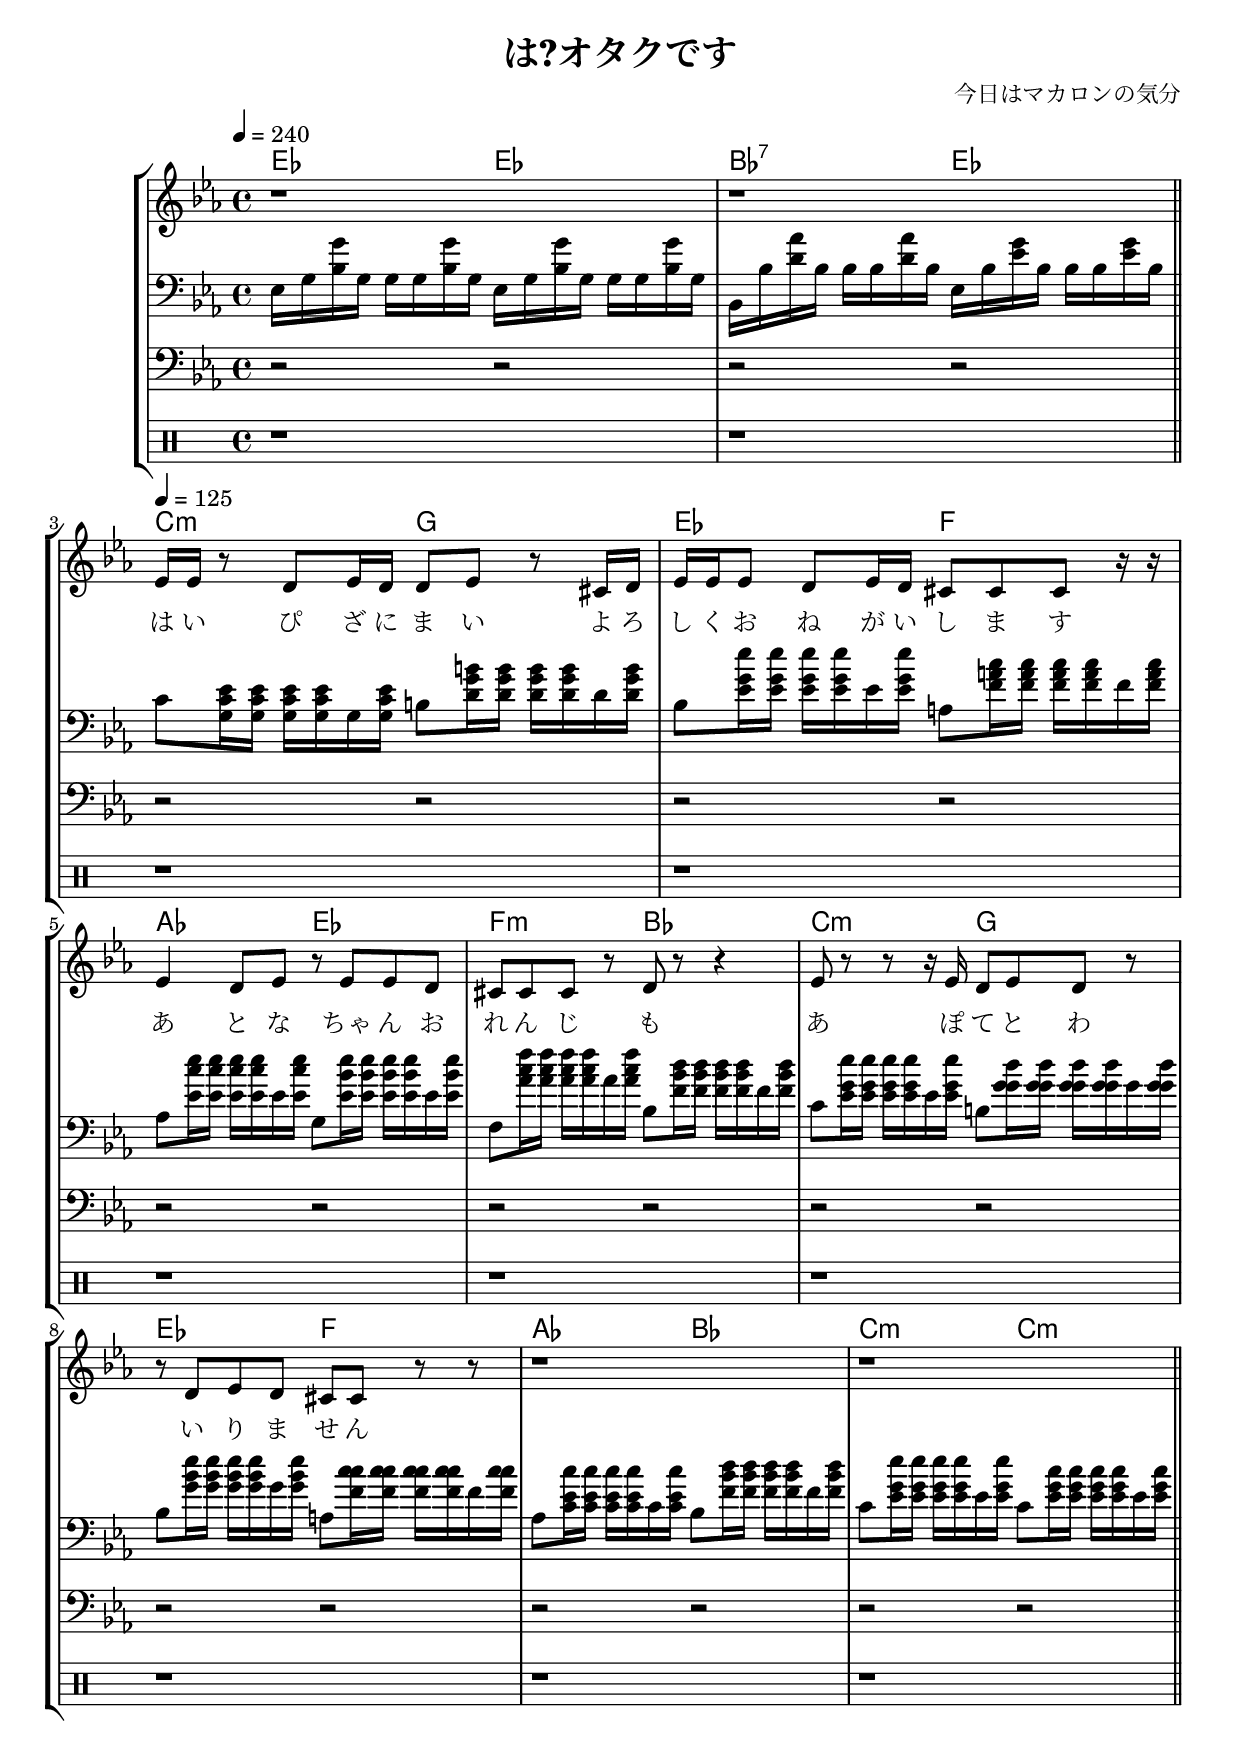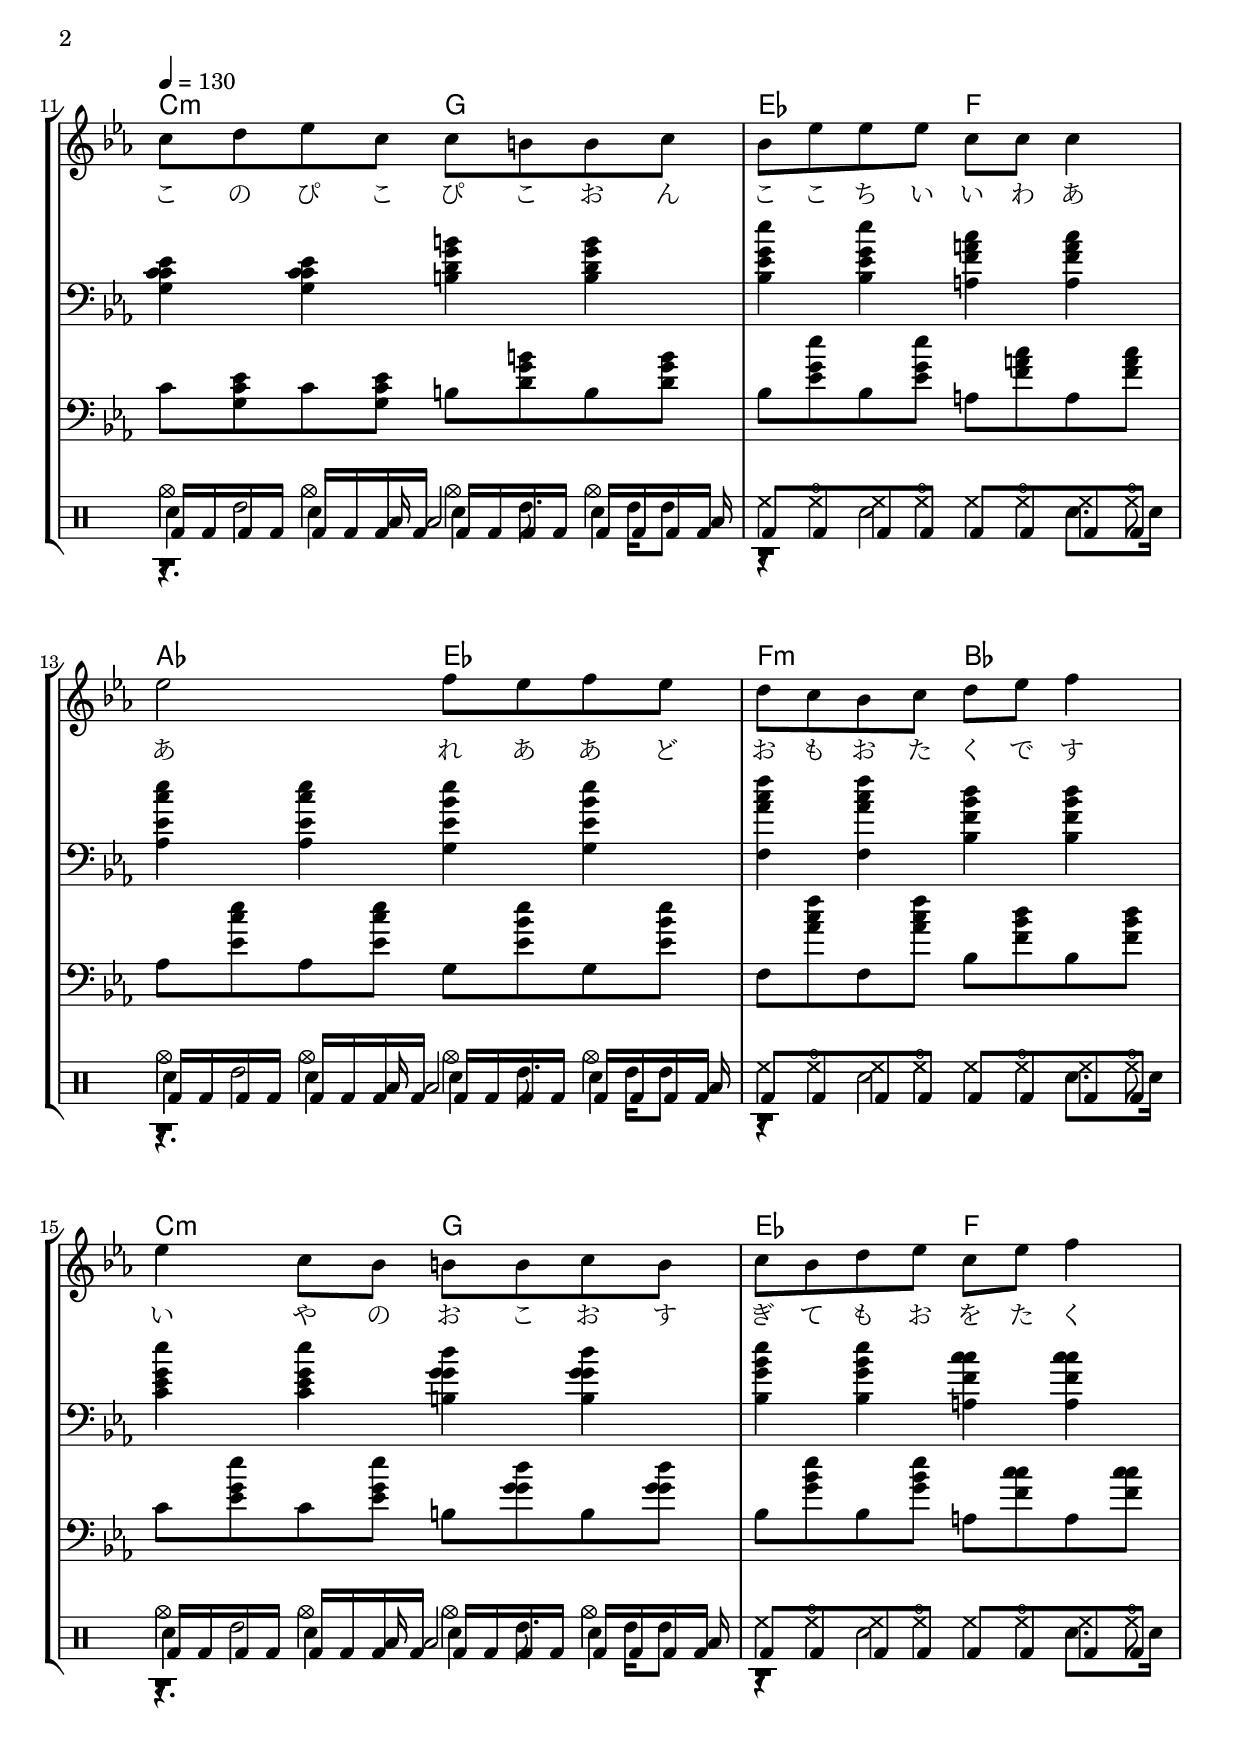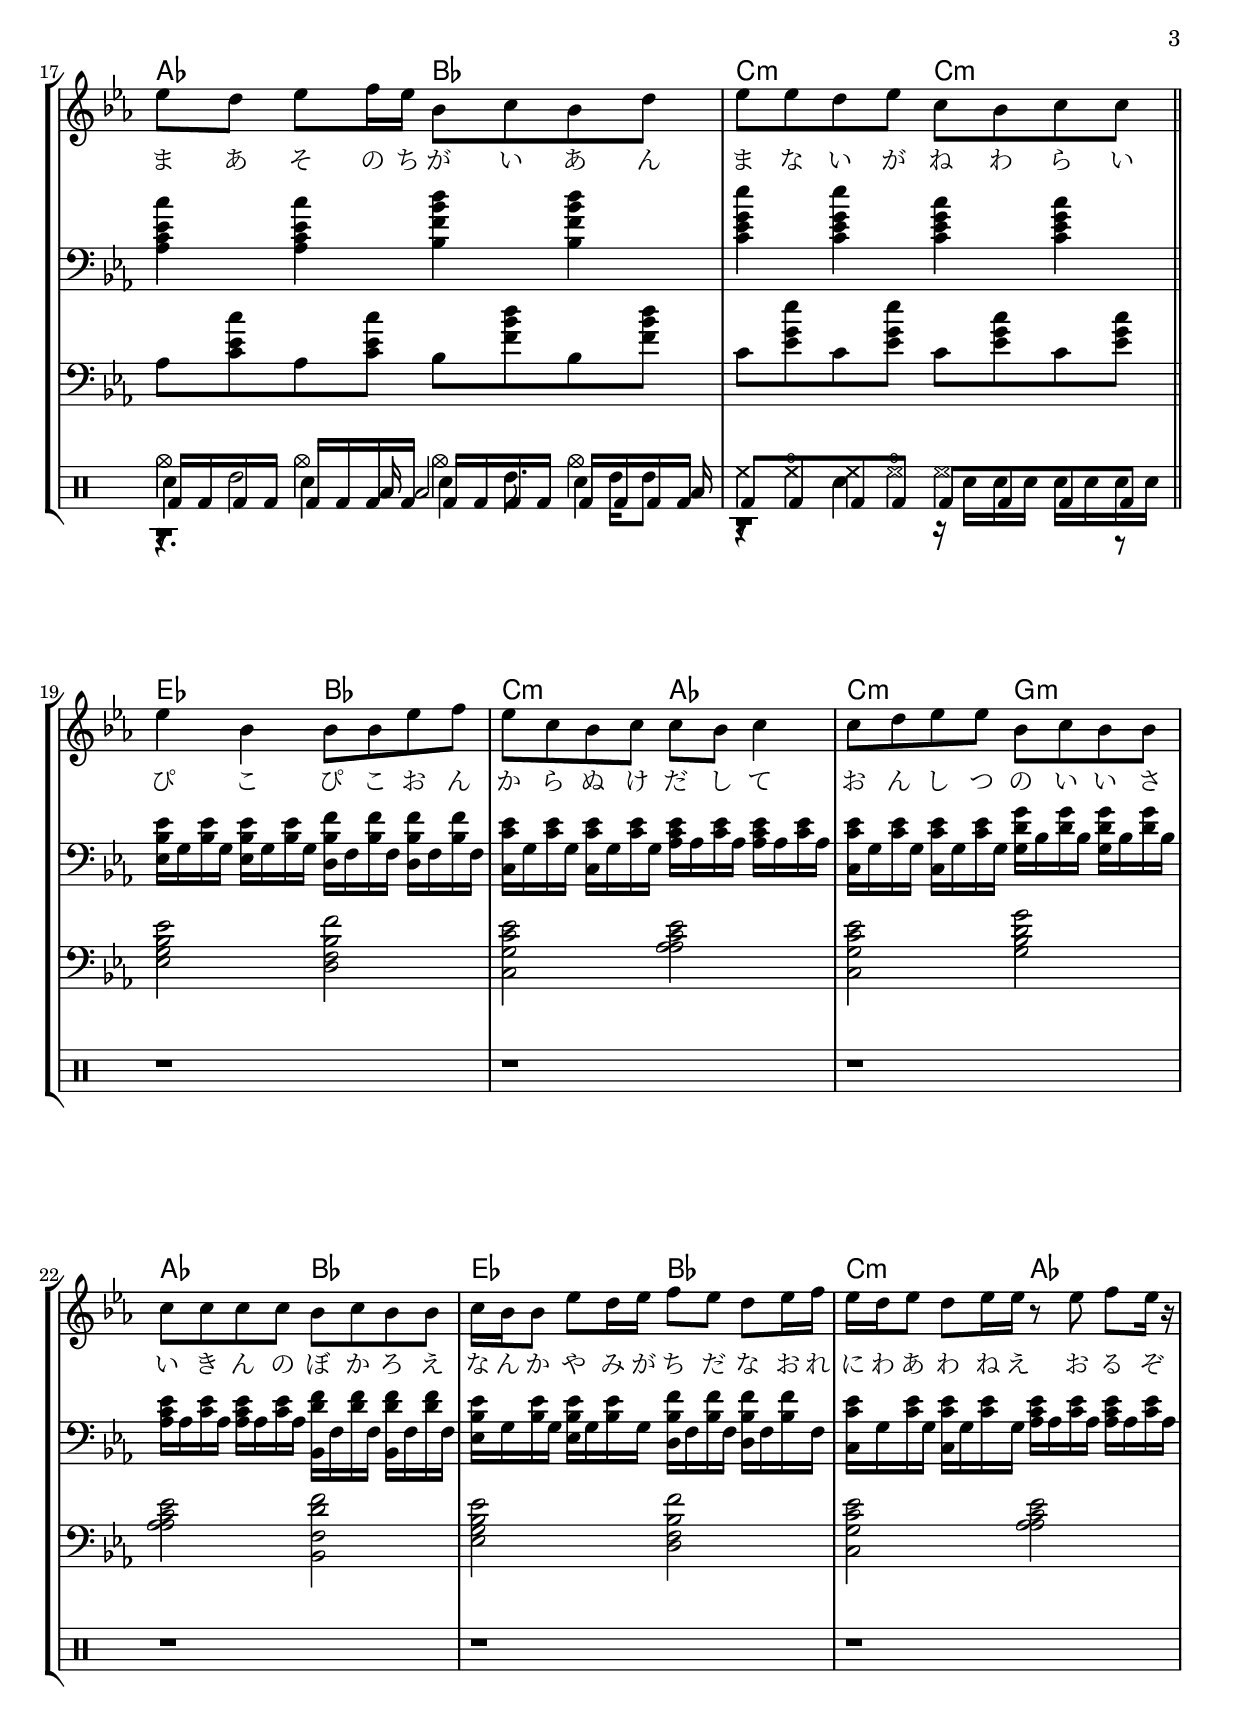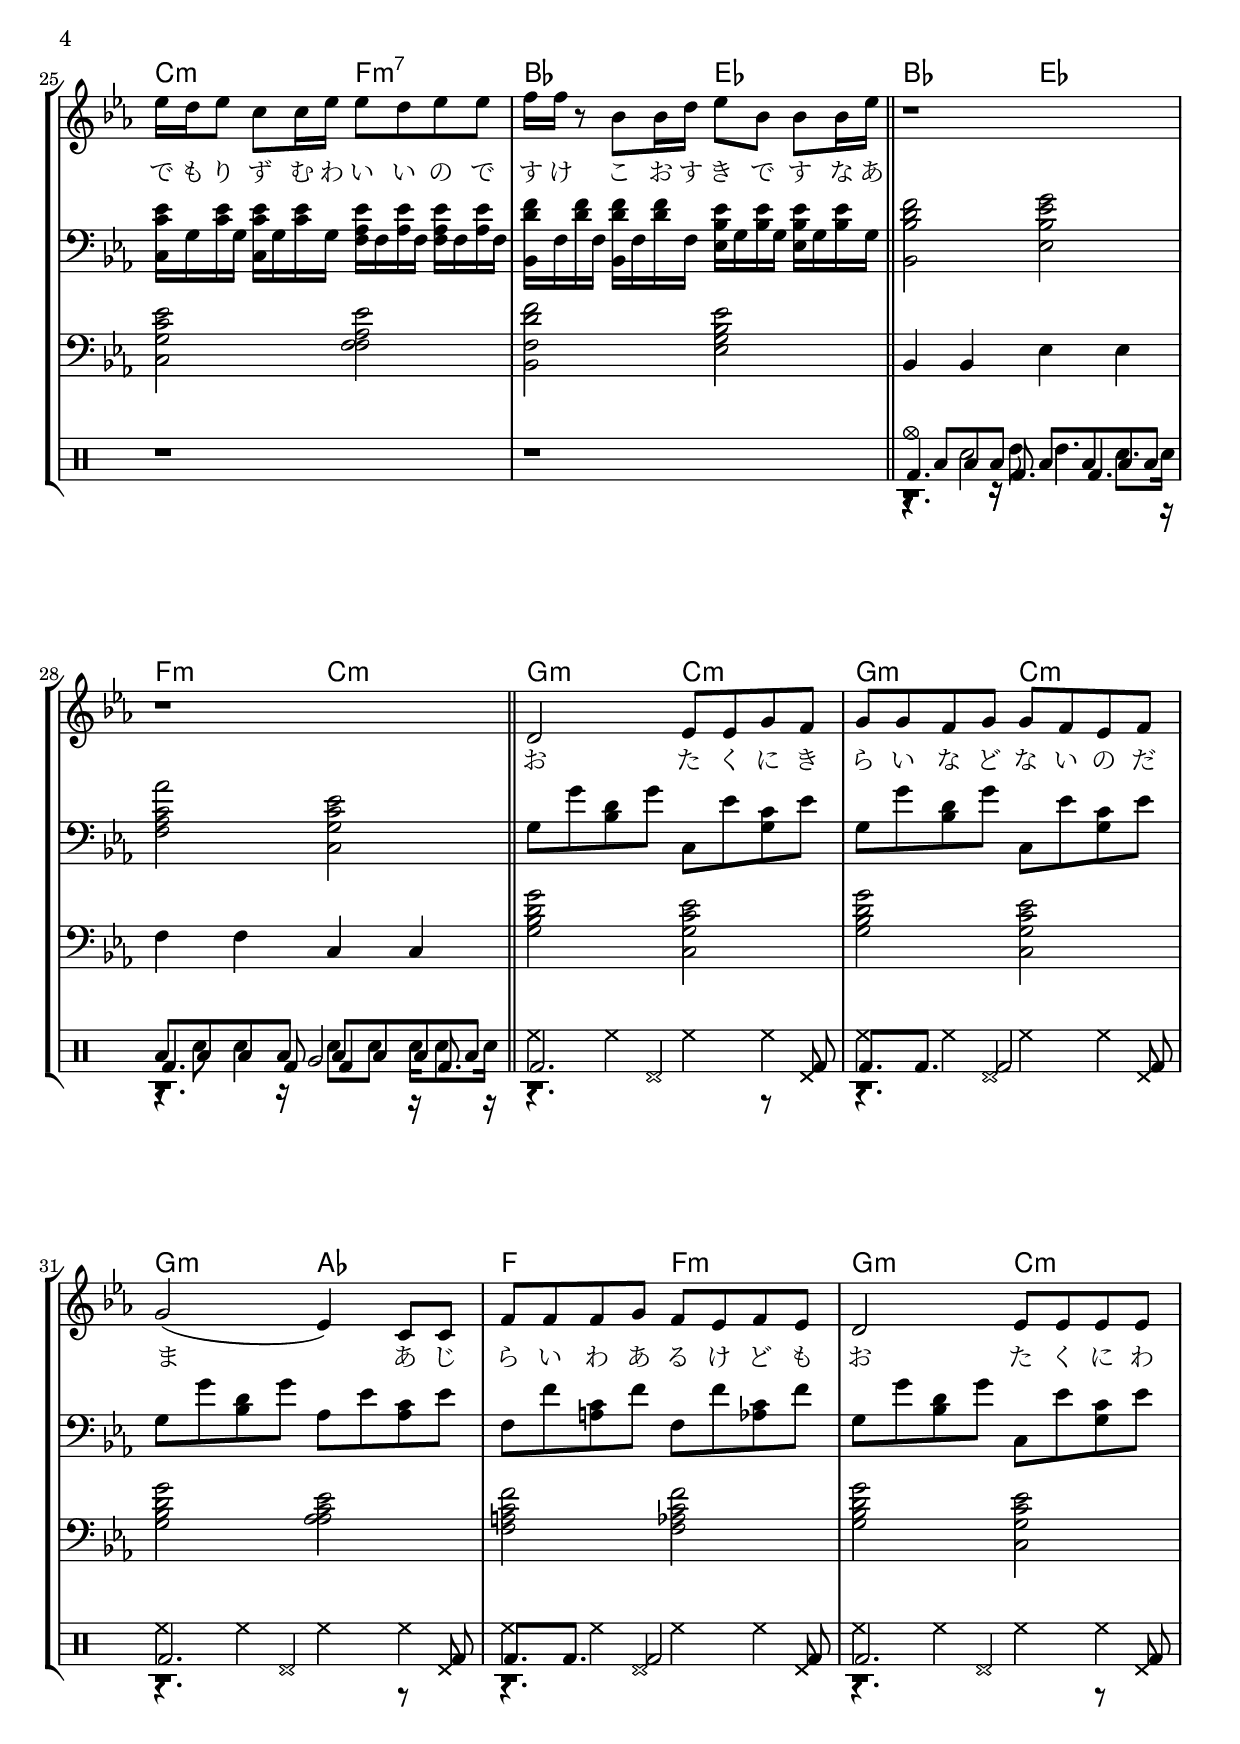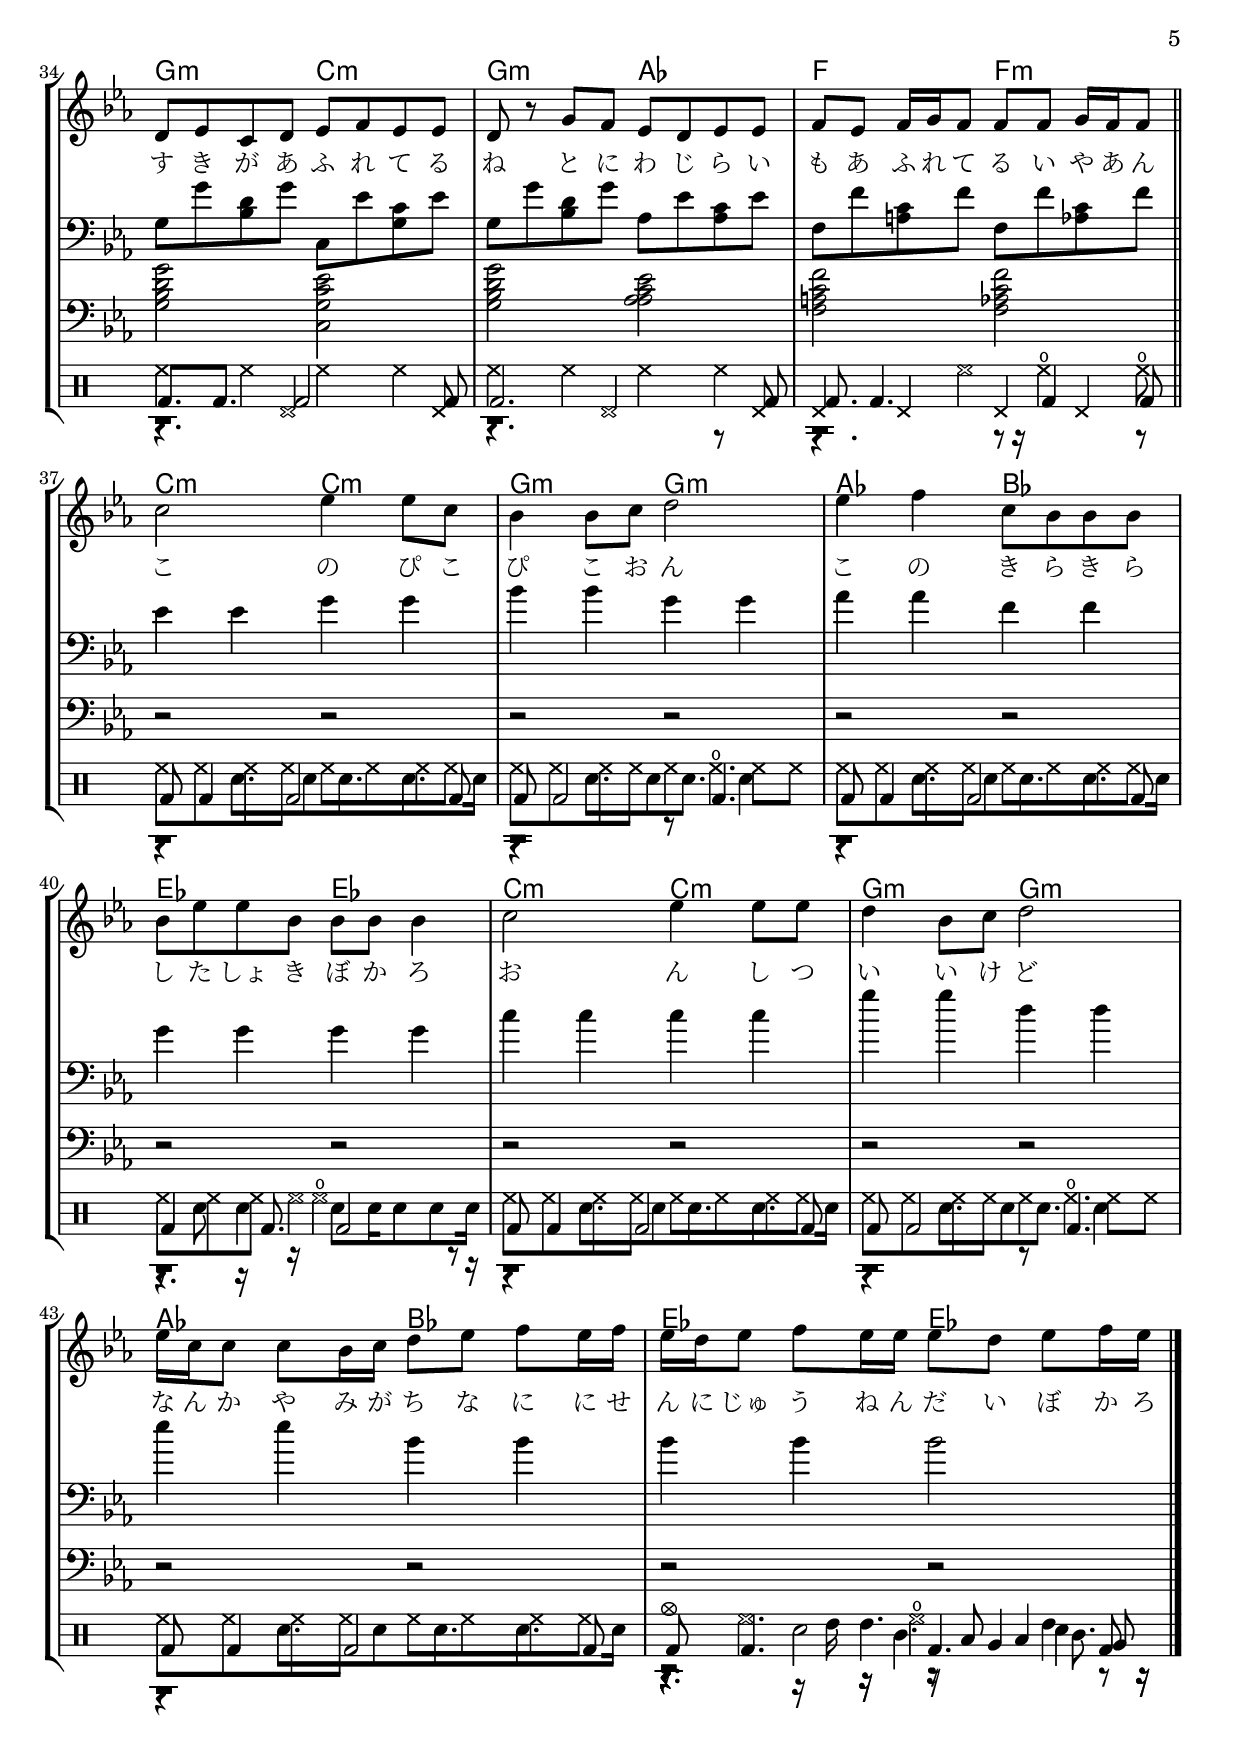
\version "2.12.1"

\header {
	title = \markup {は?オタクです}
	composer = \markup \center-column {今日はマカロンの気分}
}

harmony = \chordmode {
	es2 es bes:7 es 

	c:m g es f as es f:m bes c:m g es f as bes c:m c:m 

	c:m g es f as es f:m bes c:m g es f as bes c:m c:m 

	es bes c:m as c:m g:m as bes es bes c:m as c:m f:min7 bes es 

	bes es f:m c:m 

	g:m c:m g:m c:m g:m as f f:m g:m c:m g:m c:m g:m as f f:m 

	c:m c:m g:m g:m as bes es es c:m c:m g:m g:m as bes es es 
}

melody = {
	\key es \major
	\tempo 4 = 240
	r1 | r1   
	\set Staff.midiInstrument = #"mmi0.34"
		\tempo 4 = 125
es'16  es'16  r8  d'8  es'16  d'16  d'8  es'8  r8  cis'16  d'16 
	es'16  es'16  es'8  d'8  es'16  d'16  cis'8  cis'8  cis'8  r16  r16 
	es'4  d'8  es'8  r8  es'8  es'8  d'8 
	cis'8  cis'8  cis'8  r8  d'8  r8  r4 
	es'8  r8  r8  r16  es'16  d'8  es'8  d'8  r8 
	r8  d'8  es'8  d'8  cis'8  cis'8  r8  r8
	r1 r1 	\set Staff.midiInstrument = #"mmi0.34"
		\tempo 4 = 130
c''8  d''8  es''8  c''8  c''8  b'8  b'8  c''8 
	bes'8  es''8  es''8  es''8  c''8  c''8  c''4 
	es''2  f''8  es''8  f''8  es''8 
	d''8  c''8  bes'8  c''8  d''8  es''8  f''4 
	es''4  c''8  bes'8  b'8  b'8  c''8  b'8 
	c''8  bes'8  d''8  es''8  c''8  es''8  f''4 
	es''8  d''8  es''8  f''16  es''16  bes'8  c''8  bes'8  d''8 
	es''8  es''8  d''8  es''8  c''8  bes'8  c''8  c''8
	\set Staff.midiInstrument = #"mmi0.34"
	es''4  bes'4  bes'8  bes'8  es''8  f''8 
	es''8  c''8  bes'8  c''8  c''8  bes'8  c''4 
	c''8  d''8  es''8  es''8  bes'8  c''8  bes'8  bes'8 
	c''8  c''8  c''8  c''8  bes'8  c''8  bes'8  bes'8 
	c''16  bes'16  bes'8  es''8  d''16  es''16  f''8  es''8  d''8  es''16  f''16 
	es''16  d''16  es''8  d''8  es''16  es''16  r8  es''8  f''8  es''16  r16 
	es''16  d''16  es''8  c''8  c''16  es''16  es''8  d''8  es''8  es''8 
	f''16  f''16  r8  bes'8  bes'16  d''16  es''8  bes'8  bes'8  bes'16  es''16
	r1 | r1   
	\set Staff.midiInstrument = #"mmi0.34"
	d'2  es'8  es'8  g'8  f'8 
	g'8  g'8  f'8  g'8  g'8  f'8  es'8  f'8 
	g'2  (es'4)  c'8  c'8 
	f'8  f'8  f'8  g'8  f'8  es'8  f'8  es'8 
	d'2  es'8  es'8  es'8  es'8 
	d'8  es'8  c'8  d'8  es'8  f'8  es'8  es'8 
	d'8  r8  g'8  f'8  es'8  d'8  es'8  es'8 
	f'8  es'8  f'16  g'16  f'8  f'8  f'8  g'16  f'16  f'8
	\set Staff.midiInstrument = #"mmi0.34"
	c''2  es''4  es''8  c''8 
	bes'4  bes'8  c''8  d''2 
	es''4  f''4  c''8  bes'8  bes'8  bes'8 
	bes'8  es''8  es''8  bes'8  bes'8  bes'8  bes'4 
	c''2  es''4  es''8  es''8 
	d''4  bes'8  c''8  d''2 
	es''16  c''16  c''8  c''8  bes'16  c''16  d''8  es''8  f''8  es''16  f''16 
	es''16  d''16  es''8  f''8  es''16  es''16  es''8  d''8  es''8  f''16  es''16
	\bar "|."
}

words = \lyricmode {
	
	は  い  ぴ  ざ  に  ま  い  よ  ろ  し  く  お  ね  が  い  し  ま  す  あ  と  な  ちゃ  ん  お  れ  ん  じ  も  あ  ぽ  て  と  わ  い  り  ま  せ  ん  
	こ  の  ぴ  こ  ぴ  こ  お  ん  こ  こ  ち  い  い  わ  あ  あ  れ  あ  あ  ど  お  も  お  た  く  で  す  い  や  の  お  こ  お  す  ぎ  て  も  お  を  た  く  ま  あ  そ  の  ち  が  い  あ  ん  ま  な  い  が  ね  わ  ら  い  
	ぴ  こ  ぴ  こ  お  ん  か  ら  ぬ  け  だ  し  て  お  ん  し  つ  の  い  い  さ  い  き  ん  の  ぼ  か  ろ  え  な  ん  か  や  み  が  ち  だ  な  お  れ  に  わ  あ  わ  ね  え  お  る  ぞ  で  も  り  ず  む  わ  い  い  の  で  す  け  こ  お  す  き  で  す  な  あ  
	
	お  た  く  に  き  ら  い  な  ど  な  い  の  だ  ま  あ  じ  ら  い  わ  あ  る  け  ど  も  お  た  く  に  わ  す  き  が  あ  ふ  れ  て  る  ね  と  に  わ  じ  ら  い  も  あ  ふ  れ  て  る  い  や  あ  ん  
	こ  の  ぴ  こ  ぴ  こ  お  ん  こ  の  き  ら  き  ら  し  た  しょ  き  ぼ  か  ろ  お  ん  し  つ  い  い  け  ど  な  ん  か  や  み  が  ち  な  に  に  せ  ん  に  じゅ  う  ね  ん  だ  い  ぼ  か  ろ  
}

tempochange = {
	\tempo 4 = 240
	r1 | r1 \bar "||"
	\tempo 4 = 125
	r1 | r1 | r1 | r1 | r1 | r1 | r1 | r1 \bar "||"
	\tempo 4 = 130
	r1 | r1 | r1 | r1 | r1 | r1 | r1 | r1 \bar "||"
	\tempo 4 = 130
	r1 | r1 | r1 | r1 | r1 | r1 | r1 | r1 \bar "||"
	\tempo 4 = 130
	r1 | r1 \bar "||"
	\tempo 4 = 130
	r1 | r1 | r1 | r1 | r1 | r1 | r1 | r1 \bar "||"
	\tempo 4 = 130
	r1 | r1 | r1 | r1 | r1 | r1 | r1 | r1 \bar "|."
}

mainacc = {
	\clef bass
	\set Staff.midiInstrument = #"Telephone Ring"
	\key es \major
	\tempo 4 = 240
	es16 g <bes g'> g g g <bes g'> g
	es16 g <bes g'> g g g <bes g'> g
	bes,16 bes <d' as'> bes bes bes <d' as'> bes
	es16 bes <es' g'> bes bes bes <es' g'> bes
	\bar "||"

	\set Staff.midiInstrument = #"Bird Tweet"
	\tempo 4 = 125
	c'8 <g c' es'>16 <g c' es'>16   <g c' es'>16 <g c' es'>16   g16 <g c' es'>16
	b8 <d' g' b'>16 <d' g' b'>16   <d' g' b'>16 <d' g' b'>16   d'16 <d' g' b'>16
	bes8 <es' g' es''>16 <es' g' es''>16   <es' g' es''>16 <es' g' es''>16   es'16 <es' g' es''>16
	a8 <f' a' c''>16 <f' a' c''>16   <f' a' c''>16 <f' a' c''>16   f'16 <f' a' c''>16
	as8 <es' c'' es''>16 <es' c'' es''>16   <es' c'' es''>16 <es' c'' es''>16   es'16 <es' c'' es''>16
	g8 <es' bes' es''>16 <es' bes' es''>16   <es' bes' es''>16 <es' bes' es''>16   es'16 <es' bes' es''>16
	f8 <as' c'' f''>16 <as' c'' f''>16   <as' c'' f''>16 <as' c'' f''>16   as'16 <as' c'' f''>16
	bes8 <f' bes' d''>16 <f' bes' d''>16   <f' bes' d''>16 <f' bes' d''>16   f'16 <f' bes' d''>16
	c'8 <es' g' es''>16 <es' g' es''>16   <es' g' es''>16 <es' g' es''>16   es'16 <es' g' es''>16
	b8 <g' g' d''>16 <g' g' d''>16   <g' g' d''>16 <g' g' d''>16   g'16 <g' g' d''>16
	bes8 <g' bes' es''>16 <g' bes' es''>16   <g' bes' es''>16 <g' bes' es''>16   g'16 <g' bes' es''>16
	a8 <f' c'' c''>16 <f' c'' c''>16   <f' c'' c''>16 <f' c'' c''>16   f'16 <f' c'' c''>16
	as8 <c' es' c''>16 <c' es' c''>16   <c' es' c''>16 <c' es' c''>16   c'16 <c' es' c''>16
	bes8 <f' bes' d''>16 <f' bes' d''>16   <f' bes' d''>16 <f' bes' d''>16   f'16 <f' bes' d''>16
	c'8 <es' g' es''>16 <es' g' es''>16   <es' g' es''>16 <es' g' es''>16   es'16 <es' g' es''>16
	c'8 <es' g' c''>16 <es' g' c''>16   <es' g' c''>16 <es' g' c''>16   es'16 <es' g' c''>16
	\bar "||"

	\set Staff.midiInstrument = #"Lead 8 (bass+lead)"
	\tempo 4 = 130
	<c' g c' es'>4 <c' g c' es'>4
	<b d' g' b'>4 <b d' g' b'>4
	<bes es' g' es''>4 <bes es' g' es''>4
	<a f' a' c''>4 <a f' a' c''>4
	<as es' c'' es''>4 <as es' c'' es''>4
	<g es' bes' es''>4 <g es' bes' es''>4
	<f as' c'' f''>4 <f as' c'' f''>4
	<bes f' bes' d''>4 <bes f' bes' d''>4
	<c' es' g' es''>4 <c' es' g' es''>4
	<b g' g' d''>4 <b g' g' d''>4
	<bes g' bes' es''>4 <bes g' bes' es''>4
	<a f' c'' c''>4 <a f' c'' c''>4
	<as c' es' c''>4 <as c' es' c''>4
	<bes f' bes' d''>4 <bes f' bes' d''>4
	<c' es' g' es''>4 <c' es' g' es''>4
	<c' es' g' c''>4 <c' es' g' c''>4
	\bar "||"

	\set Staff.midiInstrument = #"Violin"
	<es bes es'>16 g16 <bes es'>16 g16   <es bes es'>16 g16 <bes es'>16 g16
	<d bes f'>16 f16 <bes f'>16 f16   <d bes f'>16 f16 <bes f'>16 f16
	<c c' es'>16 g16 <c' es'>16 g16   <c c' es'>16 g16 <c' es'>16 g16
	<as c' es'>16 as16 <c' es'>16 as16   <as c' es'>16 as16 <c' es'>16 as16
	<c c' es'>16 g16 <c' es'>16 g16   <c c' es'>16 g16 <c' es'>16 g16
	<g d' g'>16 bes16 <d' g'>16 bes16   <g d' g'>16 bes16 <d' g'>16 bes16
	<as c' es'>16 as16 <c' es'>16 as16   <as c' es'>16 as16 <c' es'>16 as16
	<bes, d' f'>16 f16 <d' f'>16 f16   <bes, d' f'>16 f16 <d' f'>16 f16
	<es bes es'>16 g16 <bes es'>16 g16   <es bes es'>16 g16 <bes es'>16 g16
	<d bes f'>16 f16 <bes f'>16 f16   <d bes f'>16 f16 <bes f'>16 f16
	<c c' es'>16 g16 <c' es'>16 g16   <c c' es'>16 g16 <c' es'>16 g16
	<as c' es'>16 as16 <c' es'>16 as16   <as c' es'>16 as16 <c' es'>16 as16
	<c c' es'>16 g16 <c' es'>16 g16   <c c' es'>16 g16 <c' es'>16 g16
	<f as es'>16 f16 <as es'>16 f16   <f as es'>16 f16 <as es'>16 f16
	<bes, d' f'>16 f16 <d' f'>16 f16   <bes, d' f'>16 f16 <d' f'>16 f16
	<es bes es'>16 g16 <bes es'>16 g16   <es bes es'>16 g16 <bes es'>16 g16
	\bar "||"

	\set Staff.midiInstrument = #"Pad 6 (metallic)"
	<bes, bes d' f'>2
	<es bes es' g'>2
	<f as c' as'>2
	<c g c' es'>2
	\bar "||"

	\set Staff.midiInstrument = #"Overdriven Guitar"
	g8 g' <bes d'> g'
	c8 es' <g c'> es'
	g8 g' <bes d'> g'
	c8 es' <g c'> es'
	g8 g' <bes d'> g'
	as8 es' <as c'> es'
	f8 f' <a c'> f'
	f8 f' <as c'> f'
	g8 g' <bes d'> g'
	c8 es' <g c'> es'
	g8 g' <bes d'> g'
	c8 es' <g c'> es'
	g8 g' <bes d'> g'
	as8 es' <as c'> es'
	f8 f' <a c'> f'
	f8 f' <as c'> f'
	\bar "||"

	\set Staff.midiInstrument = #"Pad 1 (new age)"
	es'4 es'4
	g'4 g'4
	bes'4 bes'4
	g'4 g'4
	as'4 as'4
	f'4 f'4
	g'4 g'4
	g'4 g'4
	c''4 c''4
	c''4 c''4
	g''4 g''4
	d''4 d''4
	es''4 es''4
	bes'4 bes'4
	bes'4 bes'4
	bes'2
	\bar "|."
}

subacc = {
	\clef bass
	\set Staff.midiInstrument = #"Bird Tweet"
	\key es \major
	\tempo 4 = 240
	r2
	r2
	r2
	r2
	\bar "||"

	\set Staff.midiInstrument = #"Acoustic grand"
	\tempo 4 = 125
	r2
	r2
	r2
	r2
	r2
	r2
	r2
	r2
	r2
	r2
	r2
	r2
	r2
	r2
	r2
	r2
	\bar "||"

	\set Staff.midiInstrument = #"Taiko Drum"
	\tempo 4 = 130
	c'8 <g c' es'> c' <g c' es'>
	b8 <d' g' b'> b <d' g' b'>
	bes8 <es' g' es''> bes <es' g' es''>
	a8 <f' a' c''> a <f' a' c''>
	as8 <es' c'' es''> as <es' c'' es''>
	g8 <es' bes' es''> g <es' bes' es''>
	f8 <as' c'' f''> f <as' c'' f''>
	bes8 <f' bes' d''> bes <f' bes' d''>
	c'8 <es' g' es''> c' <es' g' es''>
	b8 <g' g' d''> b <g' g' d''>
	bes8 <g' bes' es''> bes <g' bes' es''>
	a8 <f' c'' c''> a <f' c'' c''>
	as8 <c' es' c''> as <c' es' c''>
	bes8 <f' bes' d''> bes <f' bes' d''>
	c'8 <es' g' es''> c' <es' g' es''>
	c'8 <es' g' c''> c' <es' g' c''>
	\bar "||"

	\set Staff.midiInstrument = #"Pad 8 (sweep)"
	<es g bes es'>2
	<d f bes f'>2
	<c g c' es'>2
	<as as c' es'>2
	<c g c' es'>2
	<g bes d' g'>2
	<as as c' es'>2
	<bes, f d' f'>2
	<es g bes es'>2
	<d f bes f'>2
	<c g c' es'>2
	<as as c' es'>2
	<c g c' es'>2
	<f f as es'>2
	<bes, f d' f'>2
	<es g bes es'>2
	\bar "||"

	\set Staff.midiInstrument = #"FX 3 (crystal)"
	bes,4 bes,4
	es4 es4
	f4 f4
	c4 c4
	\bar "||"

	\set Staff.midiInstrument = #"Synth Bass 1"
	<g bes d' g'>2
	<c g c' es'>2
	<g bes d' g'>2
	<c g c' es'>2
	<g bes d' g'>2
	<as as c' es'>2
	<f a c' f'>2
	<f as c' f'>2
	<g bes d' g'>2
	<c g c' es'>2
	<g bes d' g'>2
	<c g c' es'>2
	<g bes d' g'>2
	<as as c' es'>2
	<f a c' f'>2
	<f as c' f'>2
	\bar "||"

	\set Staff.midiInstrument = #"Acoustic grand"
	r2
	r2
	r2
	r2
	r2
	r2
	r2
	r2
	r2
	r2
	r2
	r2
	r2
	r2
	r2
	r2
	\bar "|."
}

percA = {
	\drummode {
	r1 |r1 \bar "||"
	r1 |r1 |r1 |r1 |r1 |r1 |r1 |r1 \bar "||"
	r1  |hh4 hh4 hh4 hh4  |r1  |hh4 hh4 hh4 hh4  |r1  |hh4 hh4 hh4 hh4  |r1  |hh4 hh4 hh2  \bar "||"
	r1 |r1 |r1 |r1 |r1 |r1 |r1 |r1 \bar "||"
	r4 sn2 sn8. sn16  |r8 sn8 sn4 sn8 sn8 sn16 sn8 sn16  \bar "||"
	r1  |r1  |r1  |r1  |r1  |r1  |r1  |r2 r8 hho4 hho8  \bar "||"
	hh8 hh8 hh8 hh8 hh8 hh8 hh8 hh8  |hh8 hh8 hh8 hh8 hh4 hh8 hh8  |hh8 hh8 hh8 hh8 hh8 hh8 hh8 hh8  |hh8 hh8 hh8 hh2 r8  |hh8 hh8 hh8 hh8 hh8 hh8 hh8 hh8  |hh8 hh8 hh8 hh8 hh4 hh8 hh8  |hh8 hh8 hh8 hh8 hh8 hh8 hh8 hh8  |r8 hh2. r8  \bar "|."
	}
}

percB = {
	\drummode {
	r1 |r1 \bar "||"
	r1 |r1 |r1 |r1 |r1 |r1 |r1 |r1 \bar "||"
	sn4 sn4 sn4 sn4  |r4 sn2 sn8. sn16  |sn4 sn4 sn4 sn4  |r4 sn2 sn8. sn16  |sn4 sn4 sn4 sn4  |r4 sn2 sn8. sn16  |sn4 sn4 sn4 sn4  |r4 sn4 r16 sn16 sn16 sn16 sn16 sn16 sn16 sn16  \bar "||"
	r1 |r1 |r1 |r1 |r1 |r1 |r1 |r1 \bar "||"
	r4. r16 tommh8 tommh4. r16  |r1  \bar "||"
	r4. hhp2 hhp8  |r4. hhp2 hhp8  |r4. hhp2 hhp8  |r4. hhp2 hhp8  |r4. hhp2 hhp8  |r4. hhp2 hhp8  |r4. hhp2 hhp8  |hhp4 hhp4 hhp4 hhp4  \bar "||"
	r4 sn8. sn8 sn8. sn8. sn16  |r4 sn8. sn8 sn8. sn4  |r4 sn8. sn8 sn8. sn8. sn16  |r8 sn8 sn4 sn8 sn16 sn8 sn8 sn16  |r4 sn8. sn8 sn8. sn8. sn16  |r4 sn8. sn8 sn8. sn4  |r4 sn8. sn8 sn8. sn8. sn16  |r4 sn2 sn4  \bar "|."
	}
}

percC = {
	\drummode {
	r1 |r1 \bar "||"
	r1 |r1 |r1 |r1 |r1 |r1 |r1 |r1 \bar "||"
	bd16 bd16 bd16 bd16 bd16 bd16 bd16 bd16 bd16 bd16 bd16 bd16 bd16 bd16 bd16 bd16  |bd8 bd8 bd8 bd8 bd8 bd8 bd8 bd8  |bd16 bd16 bd16 bd16 bd16 bd16 bd16 bd16 bd16 bd16 bd16 bd16 bd16 bd16 bd16 bd16  |bd8 bd8 bd8 bd8 bd8 bd8 bd8 bd8  |bd16 bd16 bd16 bd16 bd16 bd16 bd16 bd16 bd16 bd16 bd16 bd16 bd16 bd16 bd16 bd16  |bd8 bd8 bd8 bd8 bd8 bd8 bd8 bd8  |bd16 bd16 bd16 bd16 bd16 bd16 bd16 bd16 bd16 bd16 bd16 bd16 bd16 bd16 bd16 bd16  |bd8 bd8 bd8 bd8 bd8 bd8 bd8 bd8  \bar "||"
	r1 |r1 |r1 |r1 |r1 |r1 |r1 |r1 \bar "||"
	r8 toml8 toml8 toml8 toml8 toml8 toml8 toml8  |toml8 toml8 toml8 toml8 toml8 toml8 toml8 toml8  \bar "||"
	hh4 hh4 hh4 hh4  |hh4 hh4 hh4 hh4  |hh4 hh4 hh4 hh4  |hh4 hh4 hh4 hh4  |hh4 hh4 hh4 hh4  |hh4 hh4 hh4 hh4  |hh4 hh4 hh4 hh4  |r4. hh2 r8  \bar "||"
	bd8 bd4 bd2 bd8  |bd8 bd2 bd4.  |bd8 bd4 bd2 bd8  |bd4 r16 bd8. bd2  |bd8 bd4 bd2 bd8  |bd8 bd2 bd4.  |bd8 bd4 bd2 bd8  |bd8 bd4. bd4. bd8  \bar "|."
	}
}

percD = {
	\drummode {
	r1 |r1 \bar "||"
	r1 |r1 |r1 |r1 |r1 |r1 |r1 |r1 \bar "||"
	r1  |r8 hho4 hho4 hho4 hho8  |r1  |r8 hho4 hho4 hho4 hho8  |r1  |r8 hho4 hho4 hho4 hho8  |r1  |r8 hho4 hho2 r8  \bar "||"
	r1 |r1 |r1 |r1 |r1 |r1 |r1 |r1 \bar "||"
	r1  |r4. r16 tomfh2 r16  \bar "||"
	bd2. r8 bd8  |bd8. bd8. bd2 bd8  |bd2. r8 bd8  |bd8. bd8. bd2 bd8  |bd2. r8 bd8  |bd8. bd8. bd2 bd8  |bd2. r8 bd8  |bd8. bd4. r16 bd4 bd8  \bar "||"
	r1  |r2 r8 hho4.  |r1  |r4. r16 hho2 r16  |r1  |r2 r8 hho4.  |r1  |r4. r16 hho2 r16  \bar "|."
	}
}

percE = {
	\drummode {
	r1 |r1 \bar "||"
	r1 |r1 |r1 |r1 |r1 |r1 |r1 |r1 \bar "||"
	cymc4 cymc4 cymc4 cymc4  |r1 |cymc4 cymc4 cymc4 cymc4  |r1 |cymc4 cymc4 cymc4 cymc4  |r1 |cymc4 cymc4 cymc4 cymc4  |r1 \bar "||"
	r1 |r1 |r1 |r1 |r1 |r1 |r1 |r1 \bar "||"
	bd4. r16 bd8. bd4.  |bd4. bd8 bd4 r16 bd8.  \bar "||"
	r1 | r1 | r1 | r1 | r1 | r1 | r1 | r1 \bar "||"
	r1 |r1 |r1 |r1 |r1 |r1 |r1 |cymc1  \bar "|."
	}
}

percF = {
	\drummode {
	r1 | r1 \bar "||"
	r1 | r1 | r1 | r1 | r1 | r1 | r1 | r1 \bar "||"
	r8 tommh2 tommh8. tommh16 tommh8  |r1 |r8 tommh2 tommh8. tommh16 tommh8  |r1 |r8 tommh2 tommh8. tommh16 tommh8  |r1 |r8 tommh2 tommh8. tommh16 tommh8  |r1 \bar "||"
	r1 | r1 | r1 | r1 | r1 | r1 | r1 | r1 \bar "||"
	cymc1  |r1 \bar "||"
	r1 | r1 | r1 | r1 | r1 | r1 | r1 | r1 \bar "||"
	r1 |r1 |r1 |r1 |r1 |r1 |r1 |r4 r16 tommh16 tommh4. tommh4  \bar "|."
	}
}

percG = {
	\drummode {
	r1 | r1 \bar "||"
	r1 | r1 | r1 | r1 | r1 | r1 | r1 | r1 \bar "||"
	r4. toml16 toml2 toml16  |r1 |r4. toml16 toml2 toml16  |r1 |r4. toml16 toml2 toml16  |r1 |r4. toml16 toml2 toml16  |r1 \bar "||"
	r1 | r1 | r1 | r1 | r1 | r1 | r1 | r1 \bar "||"
	r1 | r1 \bar "||"
	r1 | r1 | r1 | r1 | r1 | r1 | r1 | r1 \bar "||"
	r1 |r1 |r1 |r1 |r1 |r1 |r1 |r4. r16 tomml4. tomml8.  \bar "|."
	}
}

percH = {
	\drummode {
	r1 | r1 \bar "||"
	r1 | r1 | r1 | r1 | r1 | r1 | r1 | r1 \bar "||"
	r1 | r1 | r1 | r1 | r1 | r1 | r1 | r1 \bar "||"
	r1 | r1 | r1 | r1 | r1 | r1 | r1 | r1 \bar "||"
	r1 | r1 \bar "||"
	r1 | r1 | r1 | r1 | r1 | r1 | r1 | r1 \bar "||"
	r1 |r1 |r1 |r1 |r1 |r1 |r1 |r2 r16 toml8 toml4 r16  \bar "|."
	}
}

percI = {
	\drummode {
	r1 | r1 \bar "||"
	r1 | r1 | r1 | r1 | r1 | r1 | r1 | r1 \bar "||"
	r1 | r1 | r1 | r1 | r1 | r1 | r1 | r1 \bar "||"
	r1 | r1 | r1 | r1 | r1 | r1 | r1 | r1 \bar "||"
	r1 | r1 \bar "||"
	r1 | r1 | r1 | r1 | r1 | r1 | r1 | r1 \bar "||"
	r1 |r1 |r1 |r1 |r1 |r1 |r1 |r2 r8 tomfh4 tomfh8  \bar "|."
	}
}

\score {
	<<
		\new StaffGroup <<
			\new ChordNames {\harmony}
			\new Voice = "melody" {\melody}
			\new Lyrics \lyricsto "melody" \words
			\new Staff = "mainacc" {\mainacc}
			\new Staff = "subacc" {\subacc}
			\new DrumStaff <<
				\new DrumVoice {\percA}
				\new DrumVoice {\percB}
				\new DrumVoice {\percC}
				\new DrumVoice {\percD}
				\new DrumVoice {\percE}
				\new DrumVoice {\percF}
				\new DrumVoice {\percG}
				\new DrumVoice {\percH}
				\new DrumVoice {\percI}
			>>
		>>
	>>
	\layout { }
}
